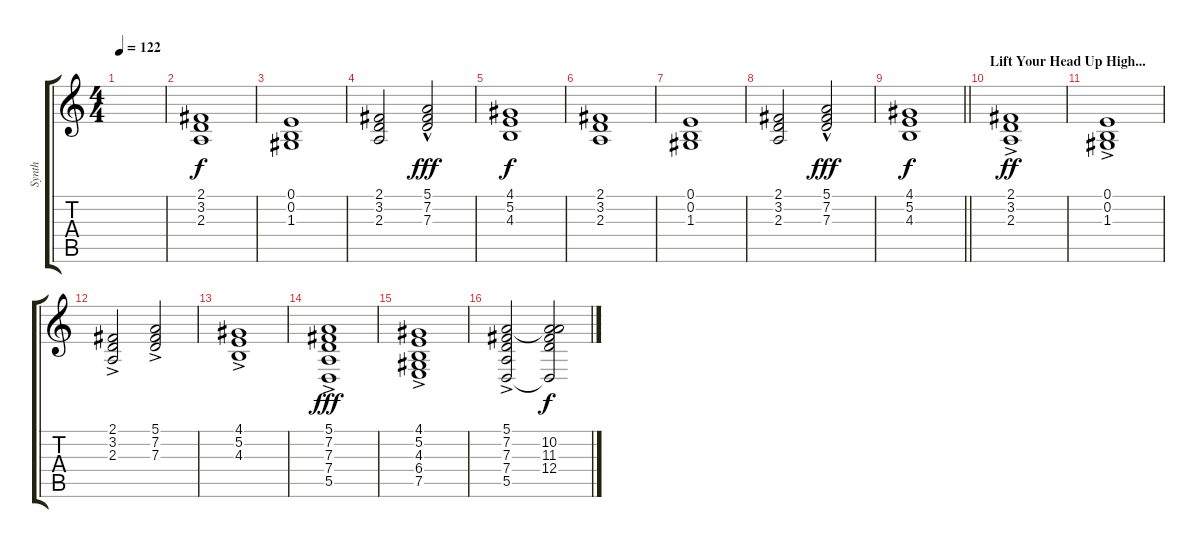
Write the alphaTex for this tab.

\track ("Synth" "Synth") {instrument pad1newage}
\staff {score tabs}
\tuning (E4 B3 G3 D3 A2 E2) {hide}
\ts (4 4)
\tempo 122
\clef g2
\ks c
|
(2.1 3.2 2.3).1 |
(0.1 0.2 1.3).1 |
(2.1 3.2 2.3).2 (5.1{hac} 7.2{hac} 7.3{hac}).2{dy fff} |
(4.1 5.2 4.3).1{dy f} |
(2.1 3.2 2.3).1 |
(0.1 0.2 1.3).1 |
(2.1 3.2 2.3).2 (5.1{hac} 7.2{hac} 7.3{hac}).2{dy fff} |
\barLineRight lightlight
(4.1 5.2 4.3).1{dy f} |
\section ("" "Lift Your Head Up High...")
(2.1{ac} 3.2{ac} 2.3{ac}).1{dy ff} |
(0.1{ac} 0.2{ac} 1.3{ac}).1 |
(2.1{ac} 3.2{ac} 2.3{ac}).2 (5.1{ac} 7.2{ac} 7.3{ac}).2 |
(4.1{ac} 5.2{ac} 4.3{ac}).1 |
(5.1{ac} 7.2{ac} 7.3{ac} 7.4{ac} 5.5{ac}).1{dy fff} |
(4.1{ac} 5.2{ac} 4.3{ac} 6.4{ac} 7.5{ac}).1 |
(5.1{ac} 7.2{ac} 7.3{ac} 7.4{ac} 5.5{ac}).2 (5.1{t} 10.2 11.3 12.4 5.5{t}).2{dy f}
